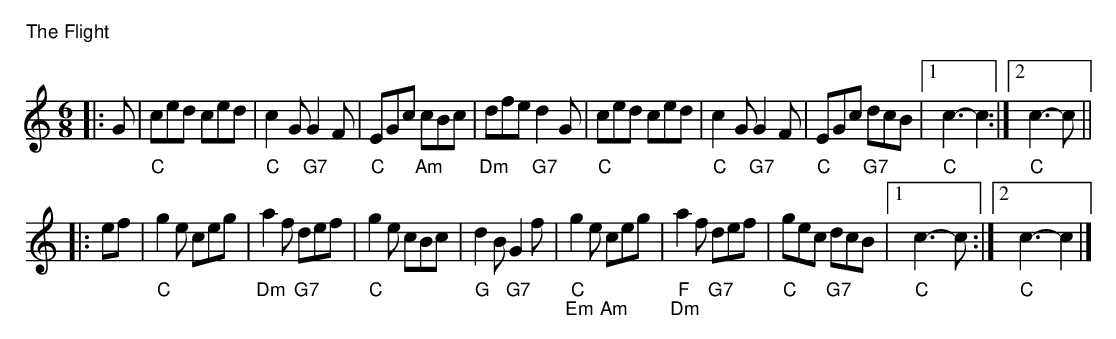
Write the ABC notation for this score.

X:1
T:The Flight
C:
M:6/8
L:1/8
K:C
V:1 gchord=down
|:G|"C"ced ced | "C"c2G "G7"G2F | "C"EGc "Am"cBc | "Dm"dfe "G7"d2G | "C"ced ced | "C"c2G "G7"G2F | "C"EGc "G7"dcB |[1 "C"c3-c2:|2 "C"c3-c||
|:ef|"C"g2e ceg | "Dm"a2f "G7"def | "C"g2e cBc | "G"d2B "G7"G2f | "C""Em"g2e """Am"ceg | "F""Dm"a2f "G7"def | "C"gec "G7"dcB |[1 "C"c3-c:|2 "C"c3-c2|]
